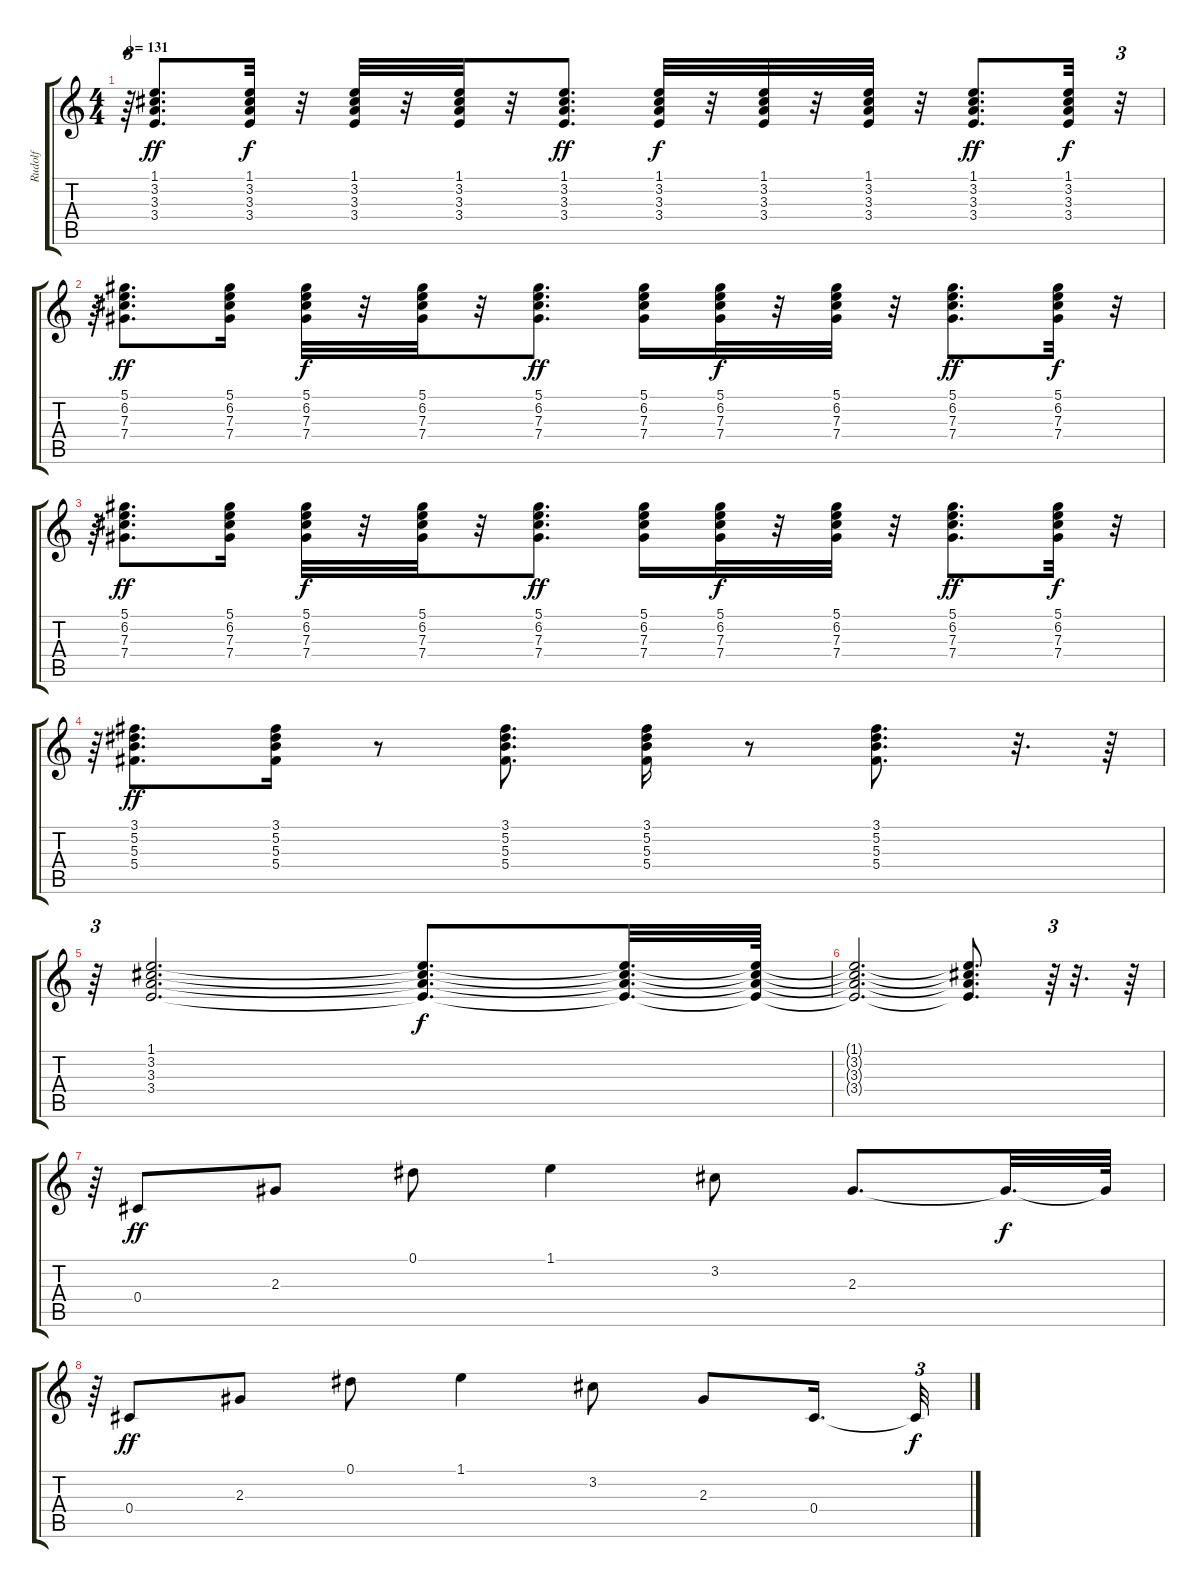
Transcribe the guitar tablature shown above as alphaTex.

\track ("Rudolf" "Rudolf") {instrument acousticguitarsteel}
\staff {score tabs}
\tuning (Eb4 Bb3 Gb3 Db3 Ab2 Eb2) {hide}
\ts (4 4)
\tempo 131
\clef g2
\ks c
r.64{tu (3 2) dy f} (1.1 3.2 3.3 3.4).8{d dy ff} (1.1 3.2 3.3 3.4).32{dy f} r.32 (1.1 3.2 3.3 3.4).32 r.32 (1.1 3.2 3.3 3.4).32 r.32 (1.1 3.2 3.3 3.4).8{d dy ff} (1.1 3.2 3.3 3.4).32{dy f} r.32 (1.1 3.2 3.3 3.4).32 r.32 (1.1 3.2 3.3 3.4).32 r.32 (1.1 3.2 3.3 3.4).8{d dy ff} (1.1 3.2 3.3 3.4).32{dy f} r.32{tu (3 2)} |
r.64{tu (3 2)} (5.1 6.2 7.3 7.4).8{d dy ff} (5.1 6.2 7.3 7.4).16 (5.1 6.2 7.3 7.4).32{dy f} r.32 (5.1 6.2 7.3 7.4).32 r.32 (5.1 6.2 7.3 7.4).8{d dy ff} (5.1 6.2 7.3 7.4).16 (5.1 6.2 7.3 7.4).32{dy f} r.32 (5.1 6.2 7.3 7.4).32 r.32 (5.1 6.2 7.3 7.4).8{d dy ff} (5.1 6.2 7.3 7.4).32{dy f} r.32{tu (3 2)} |
r.64{tu (3 2)} (5.1 6.2 7.3 7.4).8{d dy ff} (5.1 6.2 7.3 7.4).16 (5.1 6.2 7.3 7.4).32{dy f} r.32 (5.1 6.2 7.3 7.4).32 r.32 (5.1 6.2 7.3 7.4).8{d dy ff} (5.1 6.2 7.3 7.4).16 (5.1 6.2 7.3 7.4).32{dy f} r.32 (5.1 6.2 7.3 7.4).32 r.32 (5.1 6.2 7.3 7.4).8{d dy ff} (5.1 6.2 7.3 7.4).32{dy f} r.32{tu (3 2)} |
r.64{tu (3 2)} (3.1 5.2 5.3 5.4).8{d dy ff} (3.1 5.2 5.3 5.4).16 r.8 (3.1 5.2 5.3 5.4).8{d} (3.1 5.2 5.3 5.4).16 r.8 (3.1 5.2 5.3 5.4).8{d} r.32{d} r.64 |
r.64{tu (3 2)} (1.1 3.2 3.3 3.4).2{d} (1.1{t} 3.2{t} 3.3{t} 3.4{t}).8{d dy f} (1.1{t} 3.2{t} 3.3{t} 3.4{t}).32{d} (1.1{t} 3.2{t} 3.3{t} 3.4{t}).64 |
(1.1{t} 3.2{t} 3.3{t} 3.4{t}).2{d} (1.1{t} 3.2{t} 3.3{t} 3.4{t}).8{d} r.64{tu (3 2)} r.32{d} r.64 |
r.64{tu (3 2)} 0.4.8{dy ff} 2.3.8 0.1.8 1.1.4 3.2.8 2.3.8{d} 2.3{t}.32{d dy f} 2.3{t}.64 |
r.64{tu (3 2)} 0.4.8{dy ff} 2.3.8 0.1.8 1.1.4 3.2.8 2.3.8 0.4.16{d} 0.4{t}.32{tu (3 2) dy f}
